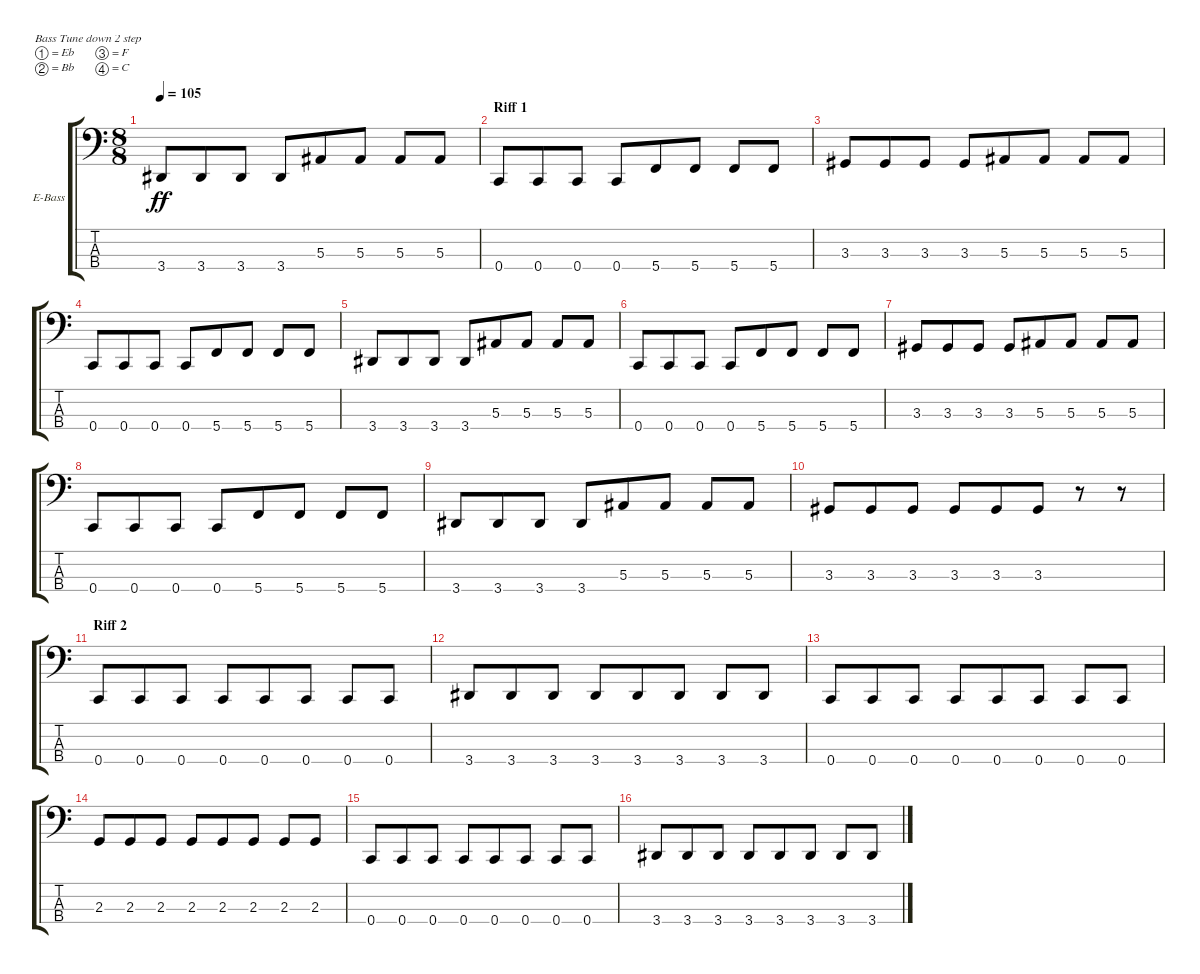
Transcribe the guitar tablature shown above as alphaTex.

\bracketExtendMode groupsimilarinstruments
\firstSystemTrackNameOrientation horizontal
\otherSystemsTrackNameOrientation horizontal
\track ("Bass" "E-Bass") {instrument electricbassfinger}
\staff {score tabs}
\tuning (Eb2 Bb1 F1 C1)
\ts (8 8)
\tempo 105
\clef f4
\ks c
3.4.8{dy ff} 3.4.8 3.4.8 3.4.8 5.3.8 5.3.8 5.3.8 5.3.8 |
\section ("" "Riff 1")
0.4.8 0.4.8 0.4.8 0.4.8 5.4.8 5.4.8 5.4.8 5.4.8 |
3.3.8 3.3.8 3.3.8 3.3.8 5.3.8 5.3.8 5.3.8 5.3.8 |
0.4.8 0.4.8 0.4.8 0.4.8 5.4.8 5.4.8 5.4.8 5.4.8 |
3.4.8 3.4.8 3.4.8 3.4.8 5.3.8 5.3.8 5.3.8 5.3.8 |
0.4.8 0.4.8 0.4.8 0.4.8 5.4.8 5.4.8 5.4.8 5.4.8 |
3.3.8 3.3.8 3.3.8 3.3.8 5.3.8 5.3.8 5.3.8 5.3.8 |
0.4.8 0.4.8 0.4.8 0.4.8 5.4.8 5.4.8 5.4.8 5.4.8 |
3.4.8 3.4.8 3.4.8 3.4.8 5.3.8 5.3.8 5.3.8 5.3.8 |
\section ("" "")
3.3.8 3.3.8 3.3.8 3.3.8 3.3.8 3.3.8 r.8 r.8 |
\section ("" "Riff 2")
0.4.8 0.4.8 0.4.8 0.4.8 0.4.8 0.4.8 0.4.8 0.4.8 |
3.4.8 3.4.8 3.4.8 3.4.8 3.4.8 3.4.8 3.4.8 3.4.8 |
0.4.8 0.4.8 0.4.8 0.4.8 0.4.8 0.4.8 0.4.8 0.4.8 |
2.3.8 2.3.8 2.3.8 2.3.8 2.3.8 2.3.8 2.3.8 2.3.8 |
0.4.8 0.4.8 0.4.8 0.4.8 0.4.8 0.4.8 0.4.8 0.4.8 |
3.4.8 3.4.8 3.4.8 3.4.8 3.4.8 3.4.8 3.4.8 3.4.8
